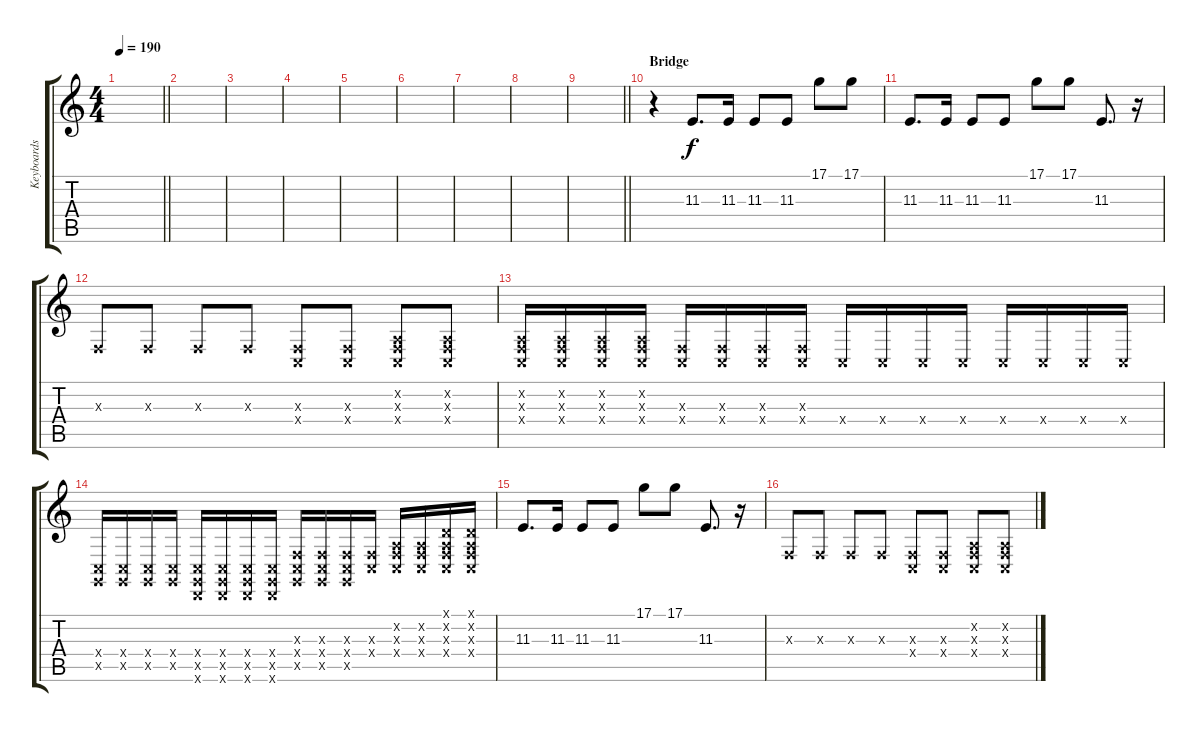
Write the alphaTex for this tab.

\track ("Keyboards II" "Keyboards ") {instrument lead8bassandlead}
\staff {score tabs}
\tuning (D4 A3 F3 C3 G2 D2) {hide}
\ts (4 4)
\tempo 190
\clef g2
\barLineRight lightlight
\ks c
|
\section ("" "")
|
|
|
|
|
|
|
\barLineRight lightlight
|
\section ("" "Bridge")
r.4{volume 8 balance 16} 11.3.8{d dy f} 11.3.16 11.3.8 11.3.8 17.1.8 17.1.8 |
11.3.8{d balance 0} 11.3.16 11.3.8 11.3.8 17.1.8 17.1.8 11.3.8{d} r.16 |
0.3{x}.8{balance 16} 0.3{x}.8 0.3{x}.8 0.3{x}.8 (0.3{x} 0.4{x}).8 (0.3{x} 0.4{x}).8 (0.2{x} 0.3{x} 0.4{x}).8 (0.2{x} 0.3{x} 0.4{x}).8 |
(0.2{x} 0.3{x} 0.4{x}).16{balance 0} (0.2{x} 0.3{x} 0.4{x}).16 (0.2{x} 0.3{x} 0.4{x}).16 (0.2{x} 0.3{x} 0.4{x}).16 (0.3{x} 0.4{x}).16 (0.3{x} 0.4{x}).16 (0.3{x} 0.4{x}).16 (0.3{x} 0.4{x}).16 0.4{x}.16 0.4{x}.16 0.4{x}.16 0.4{x}.16 0.4{x}.16 0.4{x}.16 0.4{x}.16 0.4{x}.16 |
(0.4{x} 0.5{x}).16{balance 16} (0.4{x} 0.5{x}).16 (0.4{x} 0.5{x}).16 (0.4{x} 0.5{x}).16 (0.4{x} 0.5{x} 0.6{x}).16 (0.4{x} 0.5{x} 0.6{x}).16 (0.4{x} 0.5{x} 0.6{x}).16 (0.4{x} 0.5{x} 0.6{x}).16 (0.3{x} 0.4{x} 0.5{x}).16 (0.3{x} 0.4{x} 0.5{x}).16 (0.3{x} 0.4{x} 0.5{x}).16 (0.3{x} 0.4{x}).16 (0.2{x} 0.3{x} 0.4{x}).16 (0.2{x} 0.3{x} 0.4{x}).16 (0.1{x} 0.2{x} 0.3{x} 0.4{x}).16 (0.1{x} 0.2{x} 0.3{x} 0.4{x}).16 |
11.3.8{d balance 0} 11.3.16 11.3.8 11.3.8 17.1.8 17.1.8 11.3.8{d} r.16 |
0.3{x}.8{balance 16} 0.3{x}.8 0.3{x}.8 0.3{x}.8 (0.3{x} 0.4{x}).8 (0.3{x} 0.4{x}).8 (0.2{x} 0.3{x} 0.4{x}).8 (0.2{x} 0.3{x} 0.4{x}).8
